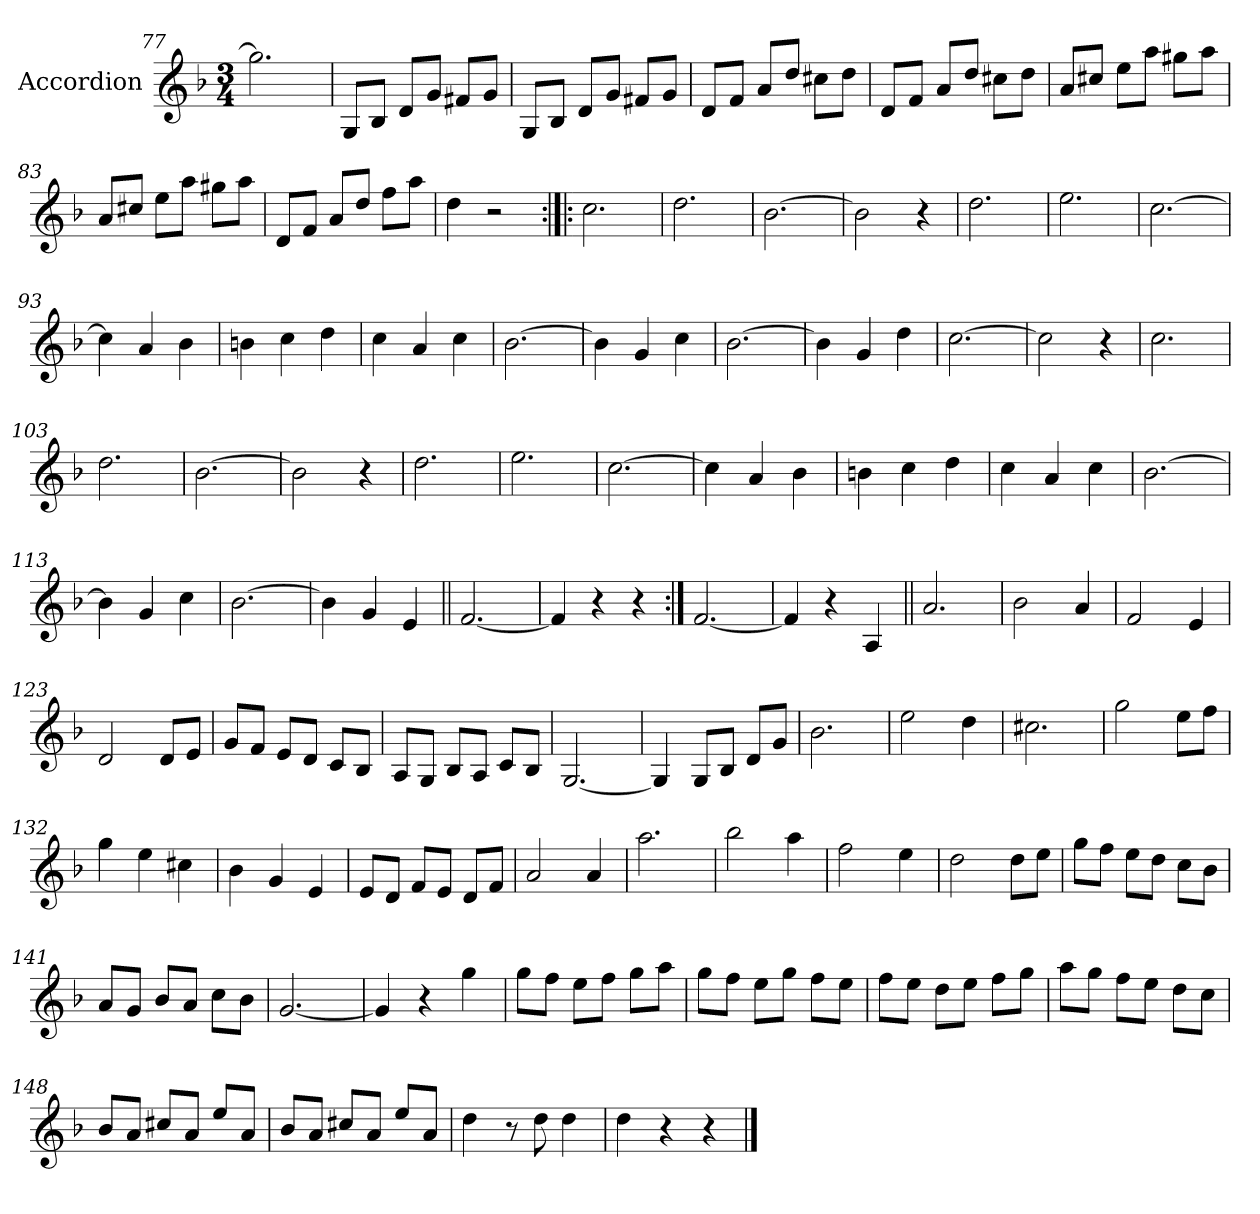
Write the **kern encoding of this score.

**kern
*part1
*staff1
*I"Accordion
*I'Acc
*clefG2
*k[b-]
*F:
*M3/4
=77
2.gg\]
!!LO:LB:g=z
=78
8G/L
8B-/J
8d/L
8g/J
8f#X/L
8g/J
=79
8G/L
8B-/J
8d/L
8g/J
8f#X/L
8g/J
=80
8d/L
8f/J
8a/L
8dd/J
8cc#X\L
8dd\J
=81
8d/L
8f/J
8a/L
8dd/J
8cc#X\L
8dd\J
!!LO:LB:g=z
=82
8a/L
8cc#X/J
8ee\L
8aa\J
8gg#X\L
8aa\J
=83
8a/L
8cc#X/J
8ee\L
8aa\J
8gg#X\L
8aa\J
=84
8d/L
8f/J
8a/L
8dd/J
8ff\L
8aa\J
=85
4dd\
2r
!!LO:LB:g=z
=86:|!|:
2.cc\
=87
2.dd\
=88
[2.b-\
=89
2b-\]
4r
=90
2.dd\
=91
2.ee\
=92
[2.cc\
=93
4cc\]
4a/
4b-\
=94
4bn\
4cc\
4dd\
!!LO:LB:g=z
=95
4cc\
4a/
4cc\
=96
[2.b-\
=97
4b-\]
4g/
4cc\
=98
[2.b-\
=99
4b-\]
4g/
4dd\
=100
[2.cc\
=101
2cc\]
4r
=102
2.cc\
=103
2.dd\
!!LO:LB:g=z
=104
[2.b-\
=105
2b-\]
4r
=106
2.dd\
=107
2.ee\
=108
[2.cc\
=109
4cc\]
4a/
4b-\
=110
4bn\
4cc\
4dd\
=111
4cc\
4a/
4cc\
=112
[2.b-\
!!LO:LB:g=z
=113
4b-\]
4g/
4cc\
=114
[2.b-\
=115
4b-\]
4g/
4e/
=116||
[2.f/
=117
4f/]
4r
4r
=118:|!
[2.f/
=119
4f/]
4r
4A/
!!LO:LB:g=z
=120||
2.a/
=121
2b-\
4a/
=122
2f/
4e/
=123
2d/
8d/L
8e/J
=124
8g/L
8f/J
8e/L
8d/J
8c/L
8B-/J
=125
8A/L
8G/J
8B-/L
8A/J
8c/L
8B-/J
!!LO:PB:g=z
=126
[2.G/
=127
4G/]
8G/L
8B-/J
8d/L
8g/J
=128
2.b-\
=129
2ee\
4dd\
=130
2.cc#X\
=131
2gg\
8ee\L
8ff\J
!!LO:LB:g=z
=132
4gg\
4ee\
4cc#X\
=133
4b-\
4g/
4e/
=134
8e/L
8d/J
8f/L
8e/J
8d/L
8f/J
=135
2a/
4a/
=136
2.aa\
=137
2bb-\
4aa\
!!LO:LB:g=z
=138
2ff\
4ee\
=139
2dd\
8dd\L
8ee\J
=140
8gg\L
8ff\J
8ee\L
8dd\J
8cc\L
8b-\J
=141
8a/L
8g/J
8b-/L
8a/J
8cc\L
8b-\J
=142
[2.g/
=143
4g/]
4r
4gg\
!!LO:LB:g=z
=144
8gg\L
8ff\J
8ee\L
8ff\J
8gg\L
8aa\J
=145
8gg\L
8ff\J
8ee\L
8gg\J
8ff\L
8ee\J
=146
8ff\L
8ee\J
8dd\L
8ee\J
8ff\L
8gg\J
=147
8aa\L
8gg\J
8ff\L
8ee\J
8dd\L
8cc\J
!!LO:LB:g=z
=148
8b-/L
8a/J
8cc#X/L
8a/J
8ee/L
8a/J
=149
8b-/L
8a/J
8cc#X/L
8a/J
8ee/L
8a/J
=150
4dd\
8r
8dd\
4dd\
=151
4dd\
4r
4r
==
*-
